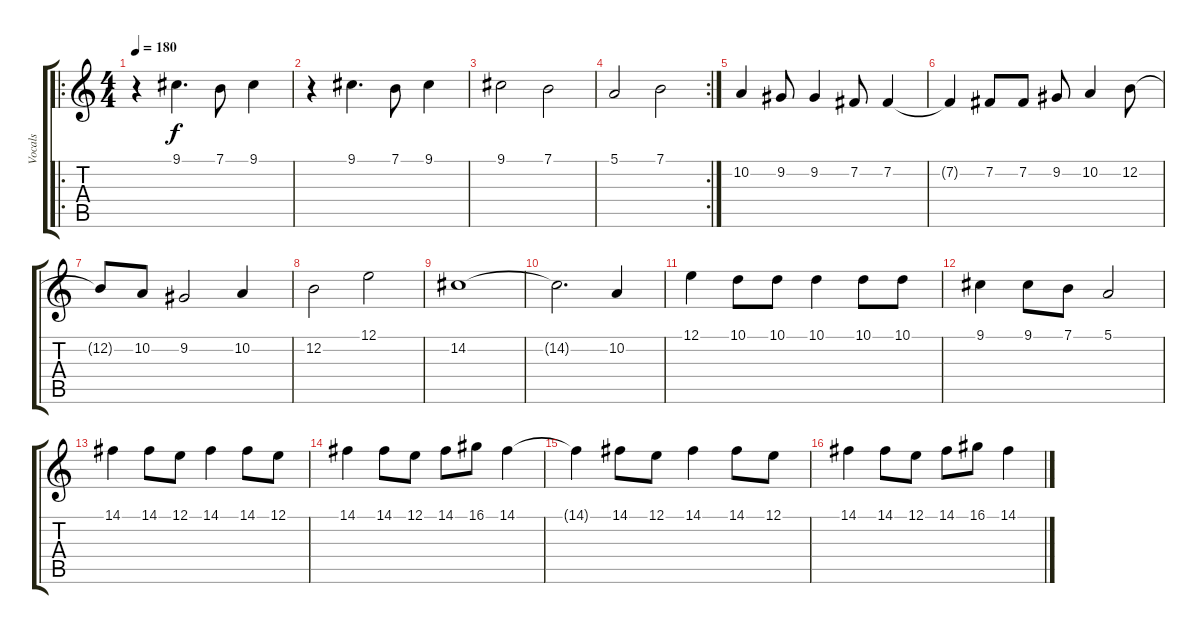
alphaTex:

\track ("Vocals" "Vocals") {mute instrument fx7echoes}
\staff {score tabs}
\tuning (E4 B3 G3 D3 A2 E2) {hide}
\ro
\ts (4 4)
\tempo 180
\clef g2
\ks c
r.4{dy f instrument choiraahs} 9.1.4{d} 7.1.8 9.1.4 |
r.4 9.1.4{d} 7.1.8 9.1.4 |
9.1.2 7.1.2 |
\rc 2
5.1.2 7.1.2 |
10.2.4 9.2.8 9.2.4 7.2.8 7.2.4 |
7.2{t}.4 7.2.8 7.2.8 9.2.8 10.2.4 12.2.8 |
12.2{t}.8 10.2.8 9.2.2 10.2.4 |
12.2.2 12.1.2 |
14.2.1 |
14.2{t}.2{d} 10.2.4 |
12.1.4 10.1.8 10.1.8 10.1.4 10.1.8 10.1.8 |
9.1.4 9.1.8 7.1.8 5.1.2 |
14.1.4 14.1.8 12.1.8 14.1.4 14.1.8 12.1.8 |
14.1.4 14.1.8 12.1.8 14.1.8 16.1.8 14.1.4 |
14.1{t}.4 14.1.8 12.1.8 14.1.4 14.1.8 12.1.8 |
14.1.4 14.1.8 12.1.8 14.1.8 16.1.8 14.1.4
